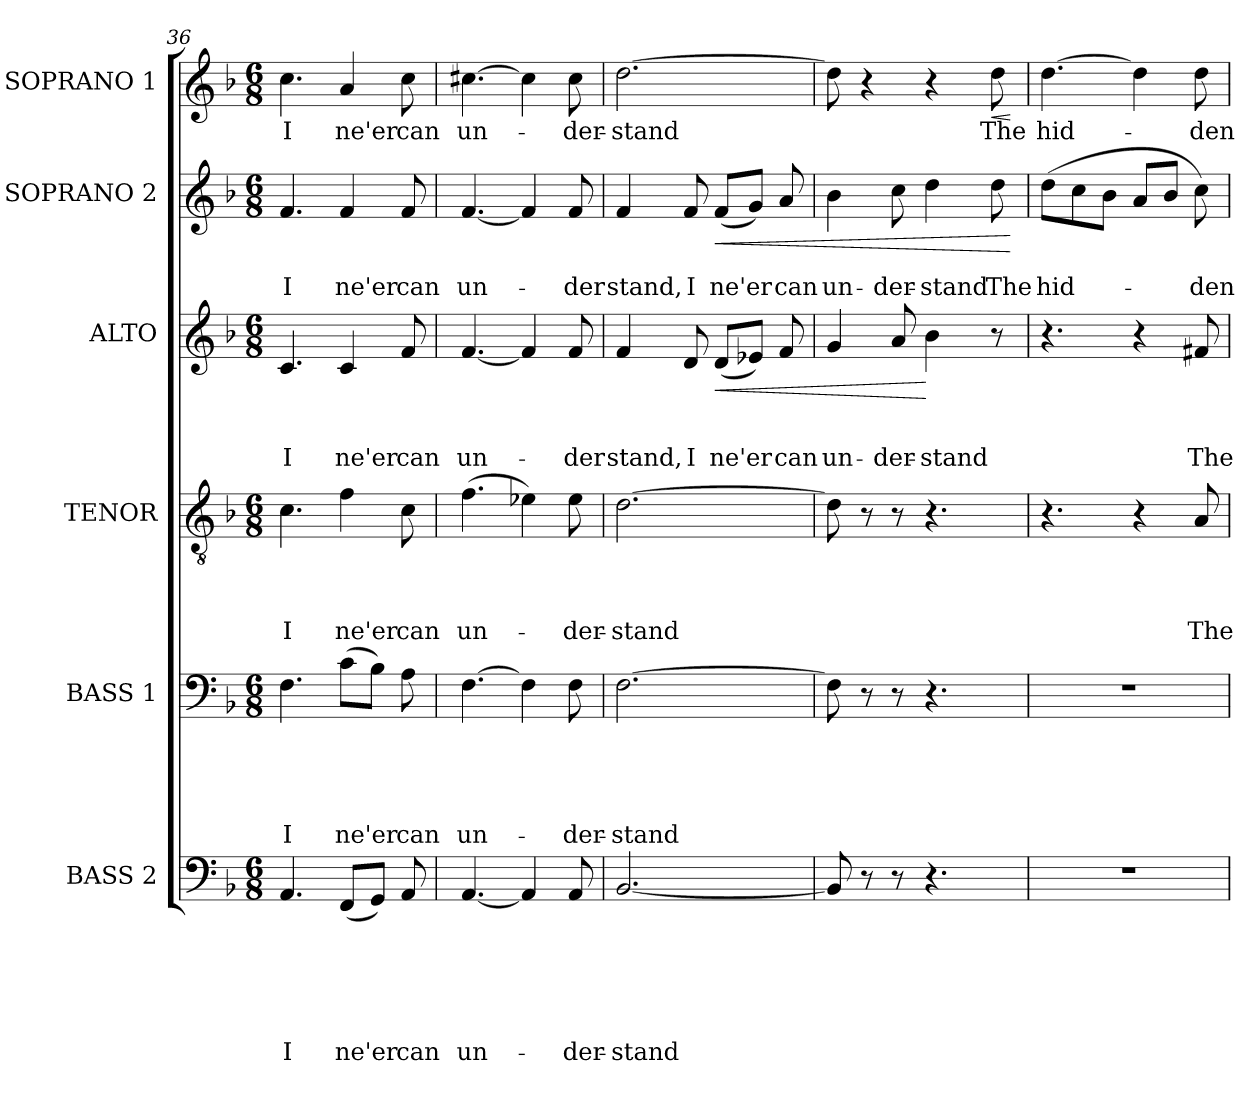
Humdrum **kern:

**kern	**text	**text	**text	**text	**text	**text	**kern	**text	**text	**text	**text	**text	**kern	**text	**text	**text	**text	**kern	**text	**text	**text	**dynam	**kern	**text	**text	**dynam	**kern	**text	**dynam
*part6	*part6	*part6	*part6	*part6	*part6	*part6	*part5	*part5	*part5	*part5	*part5	*part5	*part4	*part4	*part4	*part4	*part4	*part3	*part3	*part3	*part3	*part3	*part2	*part2	*part2	*part2	*part1	*part1	*part1
*staff6	*staff6	*staff6	*staff6	*staff6	*staff6	*staff6	*staff5	*staff5	*staff5	*staff5	*staff5	*staff5	*staff4	*staff4	*staff4	*staff4	*staff4	*staff3	*staff3	*staff3	*staff3	*staff3	*staff2	*staff2	*staff2	*staff2	*staff1	*staff1	*staff1
*I"BASS 2	*	*	*	*	*	*	*I"BASS 1	*	*	*	*	*	*I"TENOR	*	*	*	*	*I"ALTO	*	*	*	*	*I"SOPRANO 2	*	*	*	*I"SOPRANO 1	*	*
*I'B. 2	*	*	*	*	*	*	*I'B. 1	*	*	*	*	*	*I'T.	*	*	*	*	*I'A.	*	*	*	*	*I'S. 2	*	*	*	*I'S. 1	*	*
!!LO:PB:g=z
*clefF4	*	*	*	*	*	*	*clefF4	*	*	*	*	*	*clefGv2	*	*	*	*	*clefG2	*	*	*	*	*clefG2	*	*	*	*clefG2	*	*
*k[b-]	*	*	*	*	*	*	*k[b-]	*	*	*	*	*	*k[b-]	*	*	*	*	*k[b-]	*	*	*	*	*k[b-]	*	*	*	*k[b-]	*	*
*F:	*	*	*	*	*	*	*F:	*	*	*	*	*	*F:	*	*	*	*	*F:	*	*	*	*	*F:	*	*	*	*F:	*	*
*M6/8	*	*	*	*	*	*	*M6/8	*	*	*	*	*	*M6/8	*	*	*	*	*M6/8	*	*	*	*	*M6/8	*	*	*	*M6/8	*	*
=36	=36	=36	=36	=36	=36	=36	=36	=36	=36	=36	=36	=36	=36	=36	=36	=36	=36	=36	=36	=36	=36	=36	=36	=36	=36	=36	=36	=36	=36
!	!	!	!	!	!	!LO:LY:b	!	!	!	!	!	!LO:LY:b	!	!	!	!	!LO:LY:b	!	!	!	!LO:LY:b	!	!	!	!LO:LY:b	!	!	!LO:LY:b	!
4.AA/	.	.	.	.	.	I	4.F\	.	.	.	.	I	4.c\	.	.	.	I	4.c/	.	.	I	.	4.f/	.	I	.	4.cc\	I	.
!	!	!	!	!	!	!LO:LY:b	!	!	!	!	!	!LO:LY:b	!	!	!	!	!LO:LY:b	!	!	!	!LO:LY:b	!	!	!	!LO:LY:b	!	!	!LO:LY:b	!
(<8FF/L	.	.	.	.	.	ne'er	(>8c\L	.	.	.	.	ne'er	4f\	.	.	.	ne'er	4c/	.	.	ne'er	.	4f/	.	ne'er	.	4a/	ne'er	.
8GG/J)	.	.	.	.	.	.	8B-\J)	.	.	.	.	.	.	.	.	.	.	.	.	.	.	.	.	.	.	.	.	.	.
!	!	!	!	!	!	!LO:LY:b	!	!	!	!	!	!LO:LY:b	!	!	!	!	!LO:LY:b	!	!	!	!LO:LY:b	!	!	!	!LO:LY:b	!	!	!LO:LY:b	!
8AA/	.	.	.	.	.	can	8A\	.	.	.	.	can	8c\	.	.	.	can	8f/	.	.	can	.	8f/	.	can	.	8cc\	can	.
=37	=37	=37	=37	=37	=37	=37	=37	=37	=37	=37	=37	=37	=37	=37	=37	=37	=37	=37	=37	=37	=37	=37	=37	=37	=37	=37	=37	=37	=37
!	!	!	!	!	!	!LO:LY:b	!	!	!	!	!	!LO:LY:b	!	!	!	!	!LO:LY:b	!	!	!	!LO:LY:b	!	!	!	!LO:LY:b	!	!	!LO:LY:b	!
[<4.AA/	.	.	.	.	.	un-	[>4.F\	.	.	.	.	un-	(>4.f\	.	.	.	un-	[<4.f/	.	.	un-	.	[<4.f/	.	un-	.	[>4.cc#X\	un-	.
4AA/]	.	.	.	.	.	.	4F\]	.	.	.	.	.	4e-X\)	.	.	.	.	4f/]	.	.	.	.	4f/]	.	.	.	4cc#\]	.	.
!	!	!	!	!	!	!LO:LY:b	!	!	!	!	!	!LO:LY:b	!	!	!	!	!LO:LY:b	!	!	!	!LO:LY:b	!	!	!	!LO:LY:b	!	!	!LO:LY:b	!
8AA/	.	.	.	.	.	-der-	8F\	.	.	.	.	-der-	8e-\	.	.	.	-der-	8f/	.	.	-der	.	8f/	.	-der	.	8cc#\	-der-	.
=38	=38	=38	=38	=38	=38	=38	=38	=38	=38	=38	=38	=38	=38	=38	=38	=38	=38	=38	=38	=38	=38	=38	=38	=38	=38	=38	=38	=38	=38
!	!	!	!	!	!	!LO:LY:b	!	!	!	!	!	!LO:LY:b	!	!	!	!	!LO:LY:b	!	!	!	!LO:LY:b	!	!	!	!LO:LY:b	!	!	!LO:LY:b	!
[<2.BB-/	.	.	.	.	.	-stand	[>2.F\	.	.	.	.	-stand	[>2.d\	.	.	.	-stand	4f/	.	.	stand,	.	4f/	.	stand,	.	[>2.dd\	-stand	.
!	!	!	!	!	!	!	!	!	!	!	!	!	!	!	!	!	!	!	!	!	!LO:LY:b	!	!	!	!LO:LY:b	!	!	!	!
.	.	.	.	.	.	.	.	.	.	.	.	.	.	.	.	.	.	8d/	.	.	I	.	8f/	.	I	.	.	.	.
!	!	!	!	!	!	!	!	!	!	!	!	!	!	!	!	!	!	!	!	!	!LO:LY:b	!LO:HP:b	!	!	!LO:LY:b	!LO:HP:b	!	!	!
.	.	.	.	.	.	.	.	.	.	.	.	.	.	.	.	.	.	(<8d/L	.	.	ne'er	<	(<8f/L	.	ne'er	<	.	.	.
.	.	.	.	.	.	.	.	.	.	.	.	.	.	.	.	.	.	8e-X/J)	.	.	.	.	8g/J)	.	.	.	.	.	.
!	!	!	!	!	!	!	!	!	!	!	!	!	!	!	!	!	!	!	!	!	!LO:LY:b	!	!	!	!LO:LY:b	!	!	!	!
.	.	.	.	.	.	.	.	.	.	.	.	.	.	.	.	.	.	8f/	.	.	can	.	8a/	.	can	.	.	.	.
=39	=39	=39	=39	=39	=39	=39	=39	=39	=39	=39	=39	=39	=39	=39	=39	=39	=39	=39	=39	=39	=39	=39	=39	=39	=39	=39	=39	=39	=39
!	!	!	!	!	!	!	!	!	!	!	!	!	!	!	!	!	!	!	!	!	!LO:LY:b	!	!	!	!LO:LY:b	!	!	!	!
8BB-/]	.	.	.	.	.	.	8F\]	.	.	.	.	.	8d\]	.	.	.	.	4g/	.	.	un-	.	4b-\	.	un-	.	8dd\]	.	.
8r	.	.	.	.	.	.	8r	.	.	.	.	.	8r	.	.	.	.	.	.	.	.	.	.	.	.	.	4r	.	.
!	!	!	!	!	!	!	!	!	!	!	!	!	!	!	!	!	!	!	!	!	!LO:LY:b	!	!	!	!LO:LY:b	!	!	!	!
8r	.	.	.	.	.	.	8r	.	.	.	.	.	8r	.	.	.	.	8a/	.	.	-der-	.	8cc\	.	-der-	.	.	.	.
!	!	!	!	!	!	!	!	!	!	!	!	!	!	!	!	!	!	!	!	!	!LO:LY:b	!	!	!	!LO:LY:b	!	!	!	!
4.r	.	.	.	.	.	.	4.r	.	.	.	.	.	4.r	.	.	.	.	4b-\	.	.	-stand	[	4dd\	.	-stand	.	4r	.	.
!	!	!	!	!	!	!	!	!	!	!	!	!	!	!	!	!	!	!	!	!	!	!	!	!	!LO:LY:b	!	!	!LO:LY:b	!LO:HP:b
.	.	.	.	.	.	.	.	.	.	.	.	.	.	.	.	.	.	8r	.	.	.	.	8dd\	.	The	.	8dd\	The	<
.	.	.	.	.	.	.	.	.	.	.	.	.	.	.	.	.	.	.	.	.	.	.	.	.	.	[	.	.	[
!!LO:LB:g=z
=40	=40	=40	=40	=40	=40	=40	=40	=40	=40	=40	=40	=40	=40	=40	=40	=40	=40	=40	=40	=40	=40	=40	=40	=40	=40	=40	=40	=40	=40
!LO:N:vis=1	!	!	!	!	!	!	!LO:N:vis=1	!	!	!	!	!	!	!	!	!	!	!	!	!	!	!	!	!	!LO:LY:b	!	!	!LO:LY:b	!
2.r	.	.	.	.	.	.	2.r	.	.	.	.	.	4.r	.	.	.	.	4.r	.	.	.	.	(>8dd\L	.	hid-	.	[>4.dd\	hid-	.
.	.	.	.	.	.	.	.	.	.	.	.	.	.	.	.	.	.	.	.	.	.	.	8cc\	.	.	.	.	.	.
.	.	.	.	.	.	.	.	.	.	.	.	.	.	.	.	.	.	.	.	.	.	.	8b-\J	.	.	.	.	.	.
.	.	.	.	.	.	.	.	.	.	.	.	.	4r	.	.	.	.	4r	.	.	.	.	8a/L	.	.	.	4dd\]	.	.
.	.	.	.	.	.	.	.	.	.	.	.	.	.	.	.	.	.	.	.	.	.	.	8b-/J	.	.	.	.	.	.
!	!	!	!	!	!	!	!	!	!	!	!	!	!	!	!	!	!LO:LY:b	!	!	!	!LO:LY:b	!	!	!	!LO:LY:b	!	!	!LO:LY:b	!
.	.	.	.	.	.	.	.	.	.	.	.	.	8A/	.	.	.	The	8f#X/	.	.	The	.	8cc\)	.	-den	.	8dd\	-den	.
=	=	=	=	=	=	=	=	=	=	=	=	=	=	=	=	=	=	=	=	=	=	=	=	=	=	=	=	=	=
*-	*-	*-	*-	*-	*-	*-	*-	*-	*-	*-	*-	*-	*-	*-	*-	*-	*-	*-	*-	*-	*-	*-	*-	*-	*-	*-	*-	*-	*-
